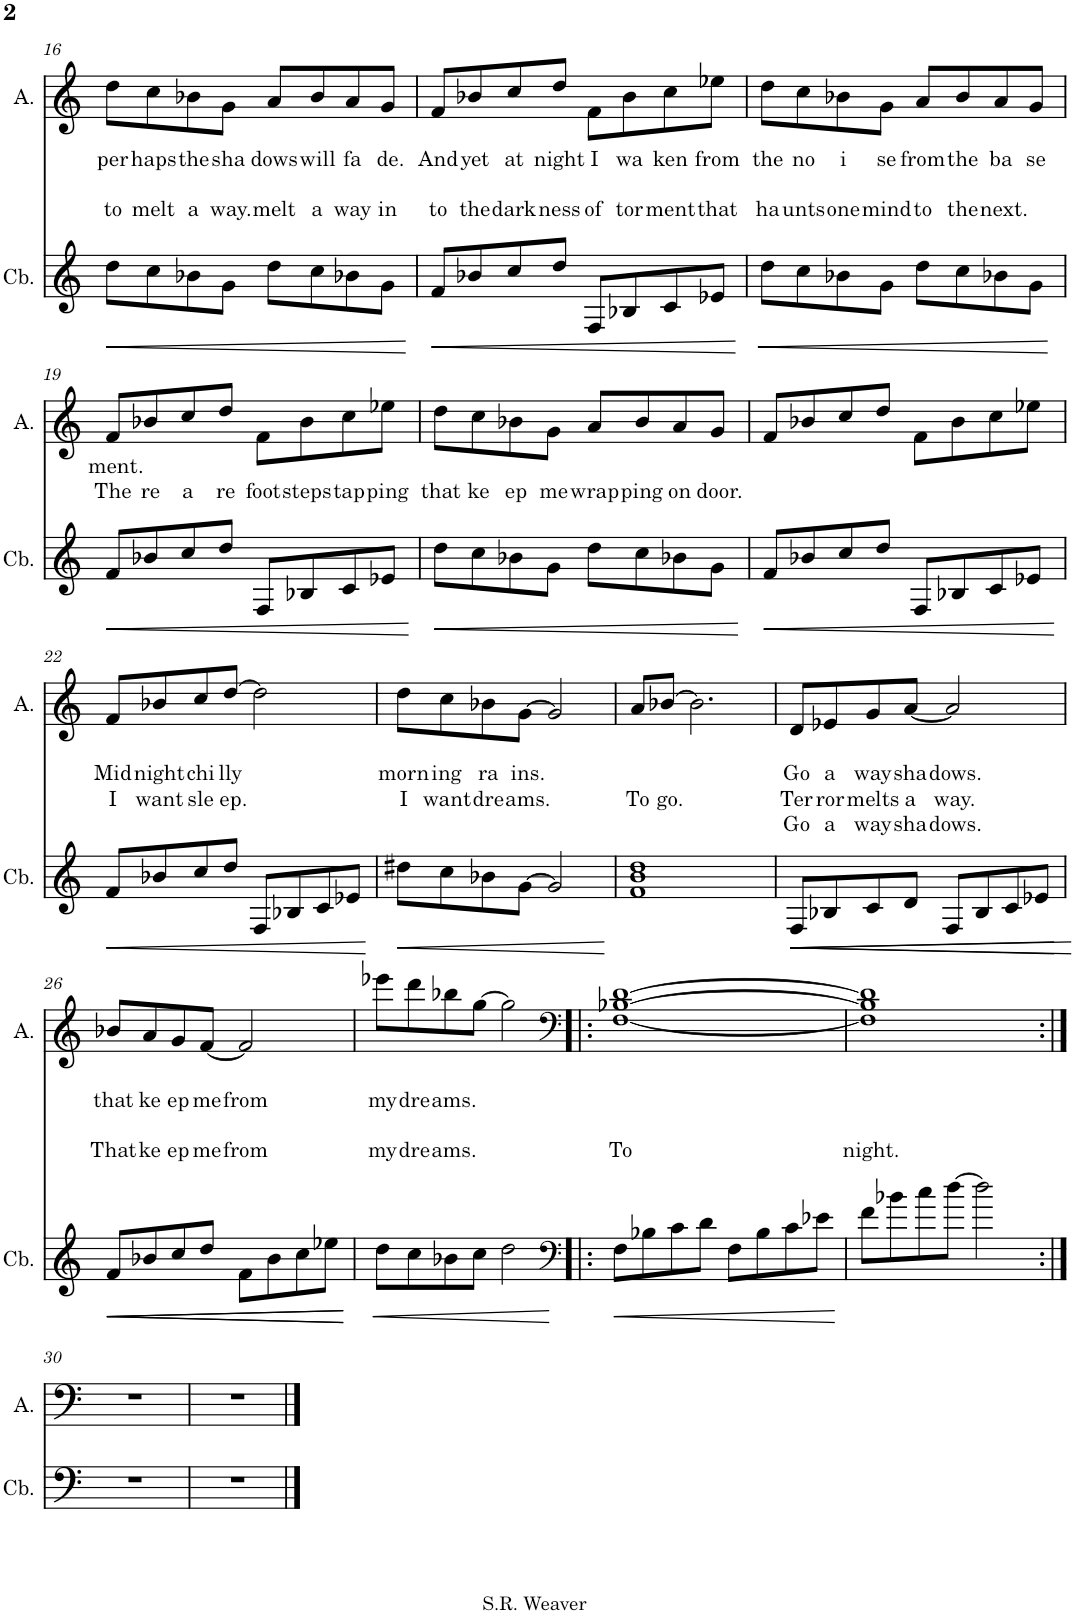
**kern	**dynam	**kern	**text	**text	**text	**text
*part2	*part2	*part1	*part1	*part1	*part1	*part1
*staff2	*staff2	*staff1	*staff1	*staff1	*staff1	*staff1
*I"Contrabass	*	*I"Alto	*	*	*	*
*I'Cb.	*	*I'A.	*	*	*	*
!!LO:PB:g=z
*clefG2	*	*clefG2	*	*	*	*
*Trd7c12	*	*	*	*	*	*
*k[]	*	*k[]	*	*	*	*
*M4/4	*	*M4/4	*	*	*	*
=16	=16	=16	=16	=16	=16	=16
!	!LO:HP:b	!	!LO:LY:b	!	!LO:LY:b	!
8dd\L	<	8dd\L	per	.	to	.
!	!	!	!LO:LY:b	!	!LO:LY:b	!
8cc\	.	8cc\	haps	.	melt	.
!	!	!	!LO:LY:b	!	!LO:LY:b	!
8b-X\	.	8b-X\	the	.	a	.
!	!	!	!LO:LY:b	!	!LO:LY:b	!
8g\J	.	8g\J	sha	.	way.	.
!	!	!	!LO:LY:b	!	!LO:LY:b	!
8dd\L	.	8a/L	dows	.	melt	.
!	!	!	!LO:LY:b	!	!LO:LY:b	!
8cc\	.	8b-/	will	.	a	.
!	!	!	!LO:LY:b	!	!LO:LY:b	!
8b-X\	.	8a/	fa	.	way	.
!	!	!	!LO:LY:b	!	!LO:LY:b	!
8g\J	.	8g/J	de.	.	in	.
.	[	.	.	.	.	.
=17	=17	=17	=17	=17	=17	=17
!	!LO:HP:b	!	!LO:LY:b	!	!LO:LY:b	!
8f/L	<	8f/L	And	.	to	.
!	!	!	!LO:LY:b	!	!LO:LY:b	!
8b-X/	.	8b-X/	yet	.	the	.
!	!	!	!LO:LY:b	!	!LO:LY:b	!
8cc/	.	8cc/	at	.	dark	.
!	!	!	!LO:LY:b	!	!LO:LY:b	!
8dd/J	.	8dd/J	night	.	ness	.
!	!	!	!LO:LY:b	!	!LO:LY:b	!
8F/L	.	8f\L	I	.	of	.
!	!	!	!LO:LY:b	!	!LO:LY:b	!
8B-X/	.	8b-\	wa	.	tor	.
!	!	!	!LO:LY:b	!	!LO:LY:b	!
8c/	.	8cc\	ken	.	ment	.
!	!	!	!LO:LY:b	!	!LO:LY:b	!
8e-X/J	.	8ee-X\J	from	.	that	.
.	[	.	.	.	.	.
=18	=18	=18	=18	=18	=18	=18
!	!LO:HP:b	!	!LO:LY:b	!	!LO:LY:b	!
8dd\L	<	8dd\L	the	.	ha	.
!	!	!	!LO:LY:b	!	!LO:LY:b	!
8cc\	.	8cc\	no	.	unts	.
!	!	!	!LO:LY:b	!	!LO:LY:b	!
8b-X\	.	8b-X\	i	.	one	.
!	!	!	!LO:LY:b	!	!LO:LY:b	!
8g\J	.	8g\J	se	.	mind	.
!	!	!	!LO:LY:b	!	!LO:LY:b	!
8dd\L	.	8a/L	from	.	to	.
!	!	!	!LO:LY:b	!	!LO:LY:b	!
8cc\	.	8b-/	the	.	the	.
!	!	!	!LO:LY:b	!	!LO:LY:b	!
8b-X\	.	8a/	ba	.	next.	.
!	!	!	!LO:LY:b	!	!	!
8g\J	.	8g/J	se	.	.	.
.	[	.	.	.	.	.
!!LO:LB:g=z
=19	=19	=19	=19	=19	=19	=19
!	!LO:HP:b	!	!LO:LY:b	!LO:LY:b	!	!
8f/L	<	8f/L	ment.	The	.	.
!	!	!	!	!LO:LY:b	!	!
8b-X/	.	8b-X/	.	re	.	.
!	!	!	!	!LO:LY:b	!	!
8cc/	.	8cc/	.	a	.	.
!	!	!	!	!LO:LY:b	!	!
8dd/J	.	8dd/J	.	re	.	.
!	!	!	!	!LO:LY:b	!	!
8F/L	.	8f\L	.	foot	.	.
!	!	!	!	!LO:LY:b	!	!
8B-X/	.	8b-\	.	steps	.	.
!	!	!	!	!LO:LY:b	!	!
8c/	.	8cc\	.	tap	.	.
!	!	!	!	!LO:LY:b	!	!
8e-X/J	.	8ee-X\J	.	ping	.	.
.	[	.	.	.	.	.
=20	=20	=20	=20	=20	=20	=20
!	!LO:HP:b	!	!	!LO:LY:b	!	!
8dd\L	<	8dd\L	.	that	.	.
!	!	!	!	!LO:LY:b	!	!
8cc\	.	8cc\	.	ke	.	.
!	!	!	!	!LO:LY:b	!	!
8b-X\	.	8b-X\	.	ep	.	.
!	!	!	!	!LO:LY:b	!	!
8g\J	.	8g\J	.	me	.	.
!	!	!	!	!LO:LY:b	!	!
8dd\L	.	8a/L	.	wrap	.	.
!	!	!	!	!LO:LY:b	!	!
8cc\	.	8b-/	.	ping	.	.
!	!	!	!	!LO:LY:b	!	!
8b-X\	.	8a/	.	on	.	.
!	!	!	!	!LO:LY:b	!	!
8g\J	.	8g/J	.	door.	.	.
.	[	.	.	.	.	.
=21	=21	=21	=21	=21	=21	=21
!	!LO:HP:b	!	!	!	!	!
8f/L	<	8f/L	.	.	.	.
8b-X/	.	8b-X/	.	.	.	.
8cc/	.	8cc/	.	.	.	.
8dd/J	.	8dd/J	.	.	.	.
8F/L	.	8f\L	.	.	.	.
8B-X/	.	8b-\	.	.	.	.
8c/	.	8cc\	.	.	.	.
8e-X/J	.	8ee-X\J	.	.	.	.
.	[	.	.	.	.	.
!!LO:LB:g=z
=22	=22	=22	=22	=22	=22	=22
!	!LO:HP:b	!	!	!LO:LY:b	!LO:LY:b	!
8f/L	<	8f/L	.	Mid	I	.
!	!	!	!	!LO:LY:b	!LO:LY:b	!
8b-X/	.	8b-X/	.	night	want	.
!	!	!	!	!LO:LY:b	!LO:LY:b	!
8cc/	.	8cc/	.	chi	sle	.
!	!	!	!	!LO:LY:b	!LO:LY:b	!
8dd/J	.	[8dd/J	.	lly	ep.	.
8F/L	.	2dd\]	.	.	.	.
8B-X/	.	.	.	.	.	.
8c/	.	.	.	.	.	.
8e-X/J	.	.	.	.	.	.
.	[	.	.	.	.	.
=23	=23	=23	=23	=23	=23	=23
!	!LO:HP:b	!	!	!LO:LY:b	!LO:LY:b	!
8dd#X\L	<	8dd\L	.	morn	I	.
!	!	!	!	!LO:LY:b	!LO:LY:b	!
8cc\	.	8cc\	.	ing	want	.
!	!	!	!	!LO:LY:b	!LO:LY:b	!
8b-X\	.	8b-X\	.	ra	dre	.
!	!	!	!	!LO:LY:b	!LO:LY:b	!
[8g\J	.	[8g\J	.	ins.	ams.	.
2g/]	.	2g/]	.	.	.	.
.	[	.	.	.	.	.
=24	=24	=24	=24	=24	=24	=24
!	!	!	!	!	!LO:LY:b	!
1f 1b 1dd	.	8a/L	.	.	To	.
!	!	!	!	!	!LO:LY:b	!
.	.	[8b-X/J	.	.	go.	.
.	.	2.b-\]	.	.	.	.
=25	=25	=25	=25	=25	=25	=25
!	!LO:HP:b	!	!	!LO:LY:b	!LO:LY:b	!LO:LY:b
8F/L	<	8d/L	.	Go	Ter	Go
!	!LO:HP:b	!	!	!LO:LY:b	!LO:LY:b	!LO:LY:b
8B-X/	<	8e-X/	.	a	ror	a
!	!	!	!	!LO:LY:b	!LO:LY:b	!LO:LY:b
8c/	.	8g/	.	way	melts	way
!	!	!	!	!LO:LY:b	!LO:LY:b	!LO:LY:b
8d/J	.	[8a/J	.	sha	a	sha
!	!	!	!	!LO:LY:b	!LO:LY:b	!LO:LY:b
8F/L	.	2a/]	.	dows.	way.	dows.
8B-/	.	.	.	.	.	.
8c/	.	.	.	.	.	.
8e-X/J	.	.	.	.	.	.
.	[ [	.	.	.	.	.
!!LO:LB:g=z
=26	=26	=26	=26	=26	=26	=26
!	!LO:HP:b	!	!	!LO:LY:b	!	!LO:LY:b
8f/L	<	8b-X/L	.	that	.	That
!	!LO:HP:b	!	!	!LO:LY:b	!	!LO:LY:b
8b-X/	<	8a/	.	ke	.	ke
!	!	!	!	!LO:LY:b	!	!LO:LY:b
8cc/	.	8g/	.	ep	.	ep
!	!	!	!	!LO:LY:b	!	!LO:LY:b
8dd/J	.	[8f/J	.	me	.	me
!	!	!	!	!LO:LY:b	!	!LO:LY:b
8f\L	.	2f/]	.	from	.	from
8b-\	.	.	.	.	.	.
8cc\	.	.	.	.	.	.
8ee-X\J	.	.	.	.	.	.
.	[ [	.	.	.	.	.
=27	=27	=27	=27	=27	=27	=27
!	!LO:HP:b	!	!	!LO:LY:b	!	!LO:LY:b
8dd\L	<	8eee-X\L	.	my	.	my
!	!	!	!	!LO:LY:b	!	!LO:LY:b
8cc\	.	8ddd\	.	dre	.	dre
!	!	!	!	!LO:LY:b	!	!LO:LY:b
8b-X\	.	8bb-X\	.	ams.	.	ams.
8cc\J	.	[8gg\J	.	.	.	.
2dd\	.	2gg\]	.	.	.	.
.	[	.	.	.	.	.
=28!|:	=28!|:	=28!|:	=28!|:	=28!|:	=28!|:	=28!|:
*clefF4	*	*clefF4	*	*	*	*
!	!LO:HP:b	!	!	!	!	!LO:LY:b
8F\L	<	[1F [1B-X [1d	.	.	.	To
8B-X\	.	.	.	.	.	.
8c\	.	.	.	.	.	.
8d\J	.	.	.	.	.	.
8F\L	.	.	.	.	.	.
8B-\	.	.	.	.	.	.
8c\	.	.	.	.	.	.
8e-X\J	.	.	.	.	.	.
.	[	.	.	.	.	.
=29	=29	=29	=29	=29	=29	=29
!	!	!	!	!	!	!LO:LY:b
8f\L	.	1F] 1B-] 1d]	.	.	.	night.
8b-X\	.	.	.	.	.	.
8cc\	.	.	.	.	.	.
[8dd\J	.	.	.	.	.	.
2dd\]	.	.	.	.	.	.
!!LO:LB:g=z
=30:|!	=30:|!	=30:|!	=30:|!	=30:|!	=30:|!	=30:|!
1r	.	1r	.	.	.	.
=31	=31	=31	=31	=31	=31	=31
1r	.	1r	.	.	.	.
==	==	==	==	==	==	==
*-	*-	*-	*-	*-	*-	*-
